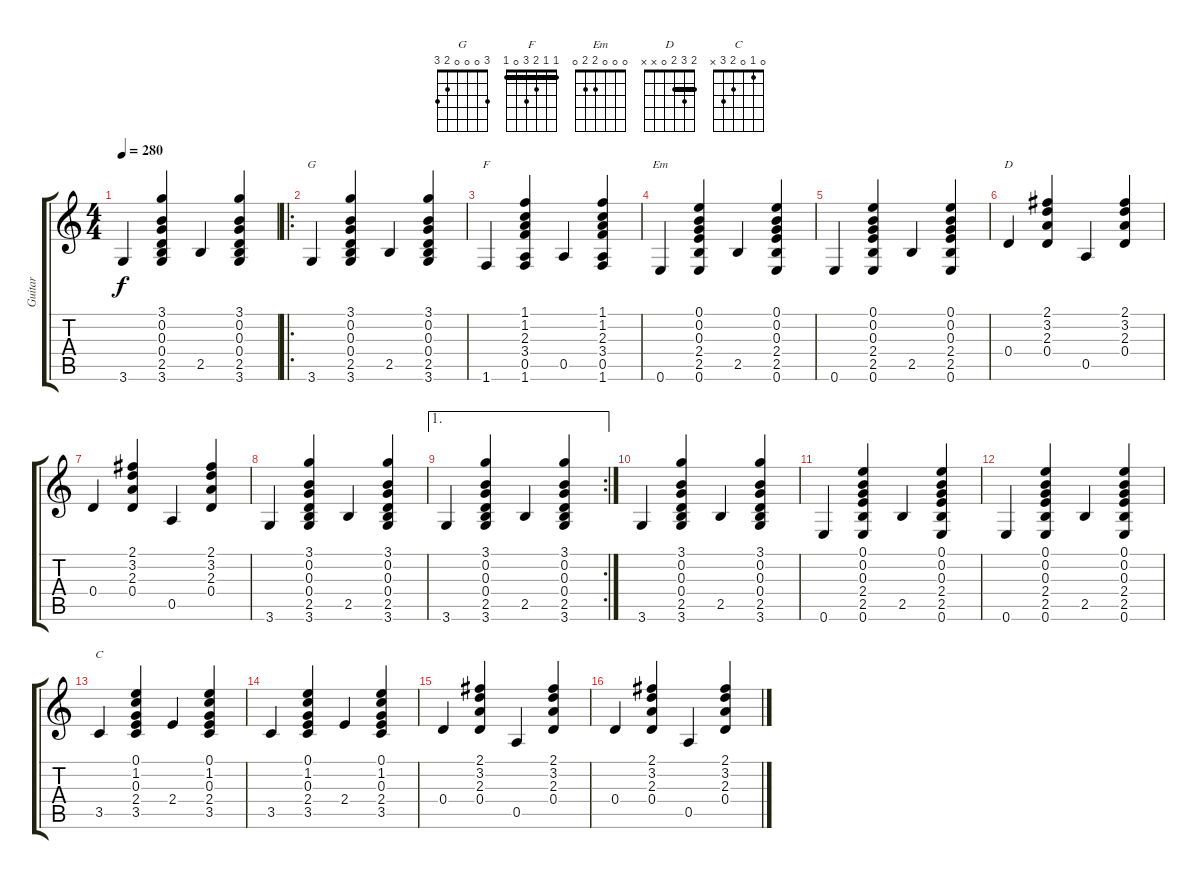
\track ("Guitar" "Guitar") {instrument acousticguitarnylon}
\staff {score tabs}
\tuning (E4 B3 G3 D3 A2 E2) {hide}
\chord ("G" 3 0 0 0 2 3)
\chord ("F" 1 1 2 3 0 1) {barre 1}
\chord ("Em" 0 0 0 2 2 0)
\chord ("D" 2 3 2 0 x x) {barre 2}
\chord ("C" 0 1 0 2 3 x)
\ts (4 4)
\tempo 280
\clef g2
\ks c
3.6.4{dy f} (3.1 0.2 0.3 0.4 2.5 3.6).4 2.5.4 (3.1 0.2 0.3 0.4 2.5 3.6).4 |
\ro
3.6.4{ch "G"} (3.1 0.2 0.3 0.4 2.5 3.6).4 2.5.4 (3.1 0.2 0.3 0.4 2.5 3.6).4 |
1.6.4{ch "F"} (1.1 1.2 2.3 3.4 0.5 1.6).4 0.5.4 (1.1 1.2 2.3 3.4 0.5 1.6).4 |
0.6.4{ch "Em"} (0.1 0.2 0.3 2.4 2.5 0.6).4 2.5.4 (0.1 0.2 0.3 2.4 2.5 0.6).4 |
0.6.4 (0.1 0.2 0.3 2.4 2.5 0.6).4 2.5.4 (0.1 0.2 0.3 2.4 2.5 0.6).4 |
0.4.4{ch "D"} (2.1 3.2 2.3 0.4).4 0.5.4 (2.1 3.2 2.3 0.4).4 |
0.4.4 (2.1 3.2 2.3 0.4).4 0.5.4 (2.1 3.2 2.3 0.4).4 |
3.6.4 (3.1 0.2 0.3 0.4 2.5 3.6).4 2.5.4 (3.1 0.2 0.3 0.4 2.5 3.6).4 |
\ae 1
\rc 2
3.6.4 (3.1 0.2 0.3 0.4 2.5 3.6).4 2.5.4 (3.1 0.2 0.3 0.4 2.5 3.6).4 |
3.6.4 (3.1 0.2 0.3 0.4 2.5 3.6).4 2.5.4 (3.1 0.2 0.3 0.4 2.5 3.6).4 |
0.6.4 (0.1 0.2 0.3 2.4 2.5 0.6).4 2.5.4 (0.1 0.2 0.3 2.4 2.5 0.6).4 |
0.6.4 (0.1 0.2 0.3 2.4 2.5 0.6).4 2.5.4 (0.1 0.2 0.3 2.4 2.5 0.6).4 |
3.5.4{ch "C"} (0.1 1.2 0.3 2.4 3.5).4 2.4.4 (0.1 1.2 0.3 2.4 3.5).4 |
3.5.4 (0.1 1.2 0.3 2.4 3.5).4 2.4.4 (0.1 1.2 0.3 2.4 3.5).4 |
0.4.4 (2.1 3.2 2.3 0.4).4 0.5.4 (2.1 3.2 2.3 0.4).4 |
0.4.4 (2.1 3.2 2.3 0.4).4 0.5.4 (2.1 3.2 2.3 0.4).4
